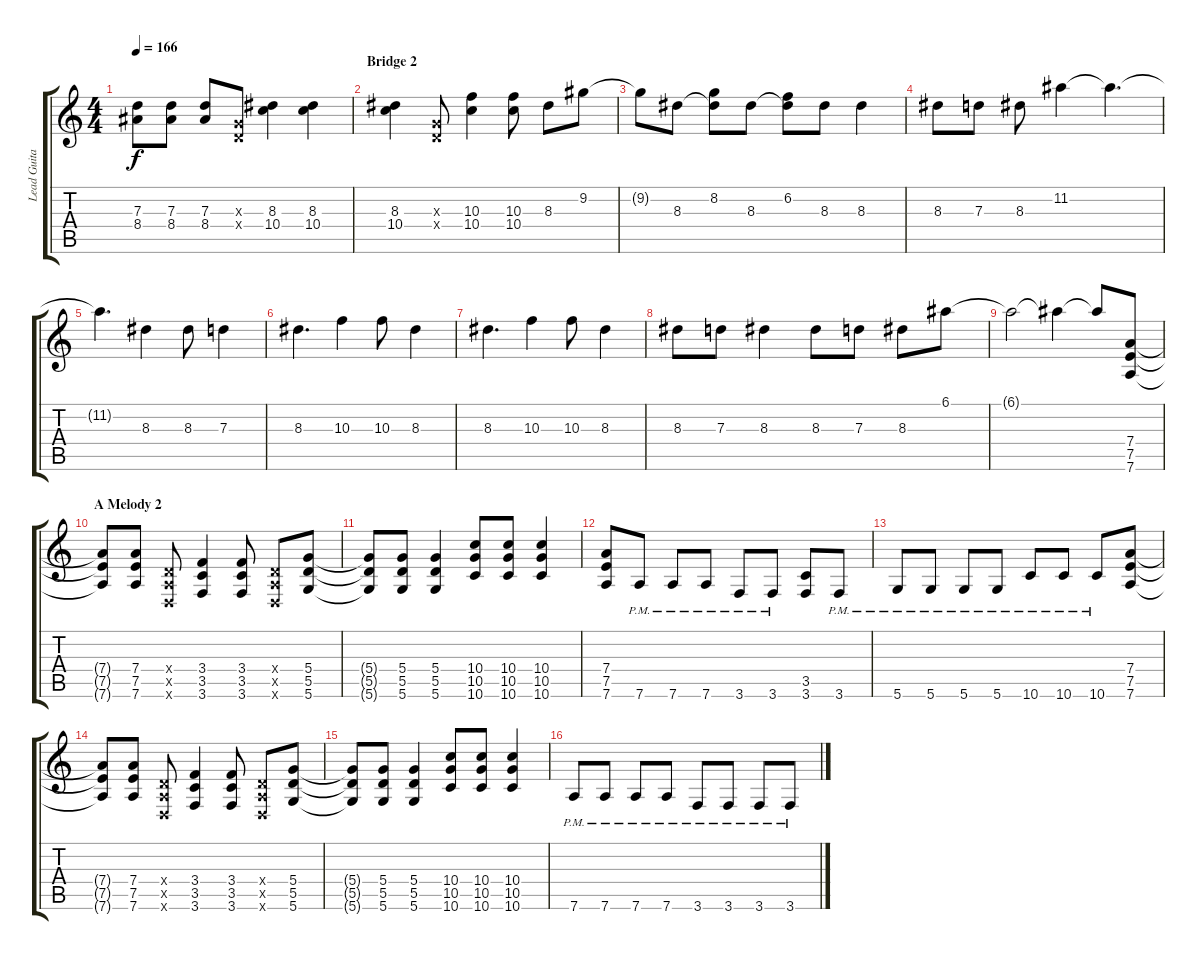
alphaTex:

\track ("Lead Guitar" "Lead Guita") {instrument overdrivenguitar}
\staff {score tabs}
\tuning (E4 B3 G3 D3 A2 D2) {hide}
\ts (4 4)
\tempo 166
\clef g2
\ks c
(7.3{t} 8.4{t}).8{dy f} (7.3 8.4).8 (7.3 8.4).8 (0.3{x} 0.4{x}).8 (8.3 10.4).4 (8.3 10.4).4 |
\section ("" "Bridge 2")
(8.3 10.4).4 (0.3{x} 0.4{x}).8 (10.3 10.4).4 (10.3 10.4).8 8.3.8 9.2.8 |
9.2{t}.8 8.3.8 (8.2 8.3{t}).8 8.3.8 (6.2 8.3{t}).8 8.3.8 8.3.4 |
8.3.8 7.3.8 8.3.8 11.2.4 11.2{t}.4{d} |
11.2{t}.4{d} 8.3.4 8.3.8 7.3.4 |
8.3.4{d} 10.3.4 10.3.8 8.3.4 |
8.3.4{d} 10.3.4 10.3.8 8.3.4 |
8.3.8 7.3.8 8.3.4 8.3.8 7.3.8 8.3.8 6.1.8 |
6.1{t}.2 6.1{t}.4 6.1{t}.8 (7.4 7.5 7.6).8 |
\section ("" "A Melody 2")
(7.4{t} 7.5{t} 7.6{t}).8 (7.4 7.5 7.6).8 (0.4{x} 0.5{x} 0.6{x}).8 (3.4 3.5 3.6).4 (3.4 3.5 3.6).8 (0.4{x} 0.5{x} 0.6{x}).8 (5.4 5.5 5.6).8 |
(5.4{t} 5.5{t} 5.6{t}).8 (5.4 5.5 5.6).8 (5.4 5.5 5.6).4 (10.4 10.5 10.6).8 (10.4 10.5 10.6).8 (10.4 10.5 10.6).4 |
(7.4 7.5 7.6).8 7.6{pm}.8 7.6{pm}.8 7.6{pm}.8 3.6{pm}.8 3.6{pm}.8 (3.5 3.6).8 3.6{pm}.8 |
5.6{pm}.8 5.6{pm}.8 5.6{pm}.8 5.6{pm}.8 10.6{pm}.8 10.6{pm}.8 10.6{pm}.8 (7.4 7.5 7.6).8 |
(7.4{t} 7.5{t} 7.6{t}).8 (7.4 7.5 7.6).8 (0.4{x} 0.5{x} 0.6{x}).8 (3.4 3.5 3.6).4 (3.4 3.5 3.6).8 (0.4{x} 0.5{x} 0.6{x}).8 (5.4 5.5 5.6).8 |
(5.4{t} 5.5{t} 5.6{t}).8 (5.4 5.5 5.6).8 (5.4 5.5 5.6).4 (10.4 10.5 10.6).8 (10.4 10.5 10.6).8 (10.4 10.5 10.6).4 |
7.6{pm}.8 7.6{pm}.8 7.6{pm}.8 7.6{pm}.8 3.6{pm}.8 3.6{pm}.8 3.6{pm}.8 3.6{pm}.8
